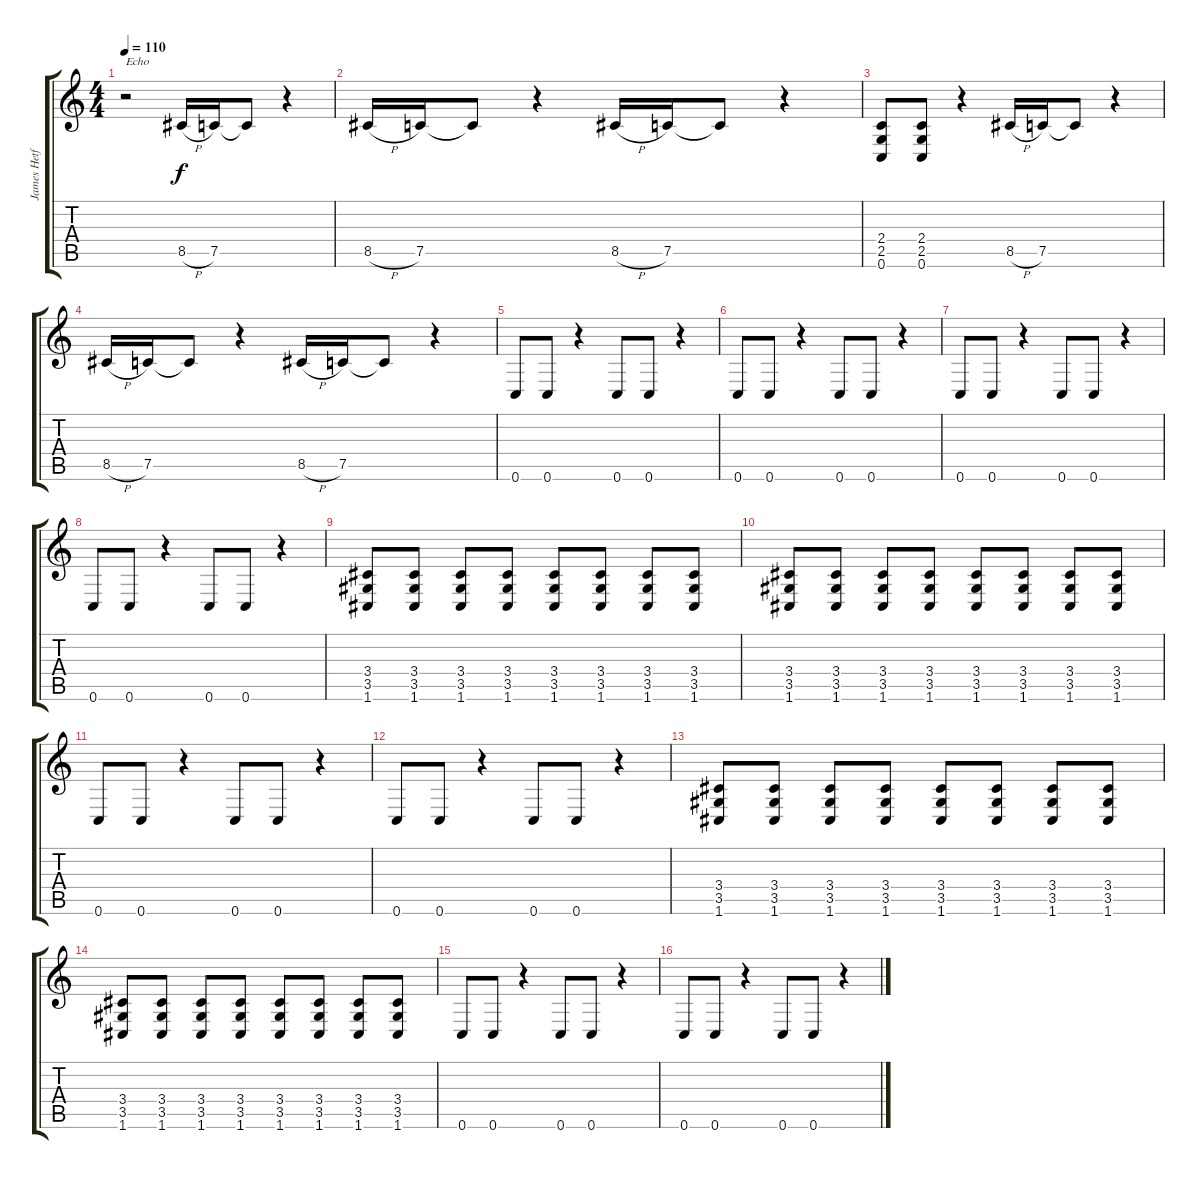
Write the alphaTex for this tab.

\track ("James Hetfield" "James Hetf") {instrument distortionguitar}
\staff {score tabs}
\tuning (C4 G3 Eb3 Bb2 F2 C2) {hide}
\ts (4 4)
\tempo 110
\clef g2
\ks c
r.2{txt "Echo" dy f volume 6} 8.5{h}.16 7.5.16 7.5{t}.8 r.4 |
8.5{h}.16 7.5.16 7.5{t}.8 r.4 8.5{h}.16 7.5.16 7.5{t}.8 r.4 |
(2.4 2.5 0.6).8 (2.4 2.5 0.6).8 r.4 8.5{h}.16 7.5.16 7.5{t}.8 r.4 |
8.5{h}.16 7.5.16 7.5{t}.8 r.4 8.5{h}.16 7.5.16 7.5{t}.8 r.4 |
0.6.8{volume 13} 0.6.8 r.4 0.6.8 0.6.8 r.4 |
0.6.8 0.6.8 r.4 0.6.8 0.6.8 r.4 |
0.6.8 0.6.8 r.4 0.6.8 0.6.8 r.4 |
0.6.8 0.6.8 r.4 0.6.8 0.6.8 r.4 |
(3.4 3.5 1.6).8 (3.4 3.5 1.6).8 (3.4 3.5 1.6).8 (3.4 3.5 1.6).8 (3.4 3.5 1.6).8 (3.4 3.5 1.6).8 (3.4 3.5 1.6).8 (3.4 3.5 1.6).8 |
(3.4 3.5 1.6).8 (3.4 3.5 1.6).8 (3.4 3.5 1.6).8 (3.4 3.5 1.6).8 (3.4 3.5 1.6).8 (3.4 3.5 1.6).8 (3.4 3.5 1.6).8 (3.4 3.5 1.6).8 |
0.6.8 0.6.8 r.4 0.6.8 0.6.8 r.4 |
0.6.8 0.6.8 r.4 0.6.8 0.6.8 r.4 |
(3.4 3.5 1.6).8 (3.4 3.5 1.6).8 (3.4 3.5 1.6).8 (3.4 3.5 1.6).8 (3.4 3.5 1.6).8 (3.4 3.5 1.6).8 (3.4 3.5 1.6).8 (3.4 3.5 1.6).8 |
(3.4 3.5 1.6).8 (3.4 3.5 1.6).8 (3.4 3.5 1.6).8 (3.4 3.5 1.6).8 (3.4 3.5 1.6).8 (3.4 3.5 1.6).8 (3.4 3.5 1.6).8 (3.4 3.5 1.6).8 |
0.6.8 0.6.8 r.4 0.6.8 0.6.8 r.4 |
0.6.8 0.6.8 r.4 0.6.8 0.6.8 r.4
